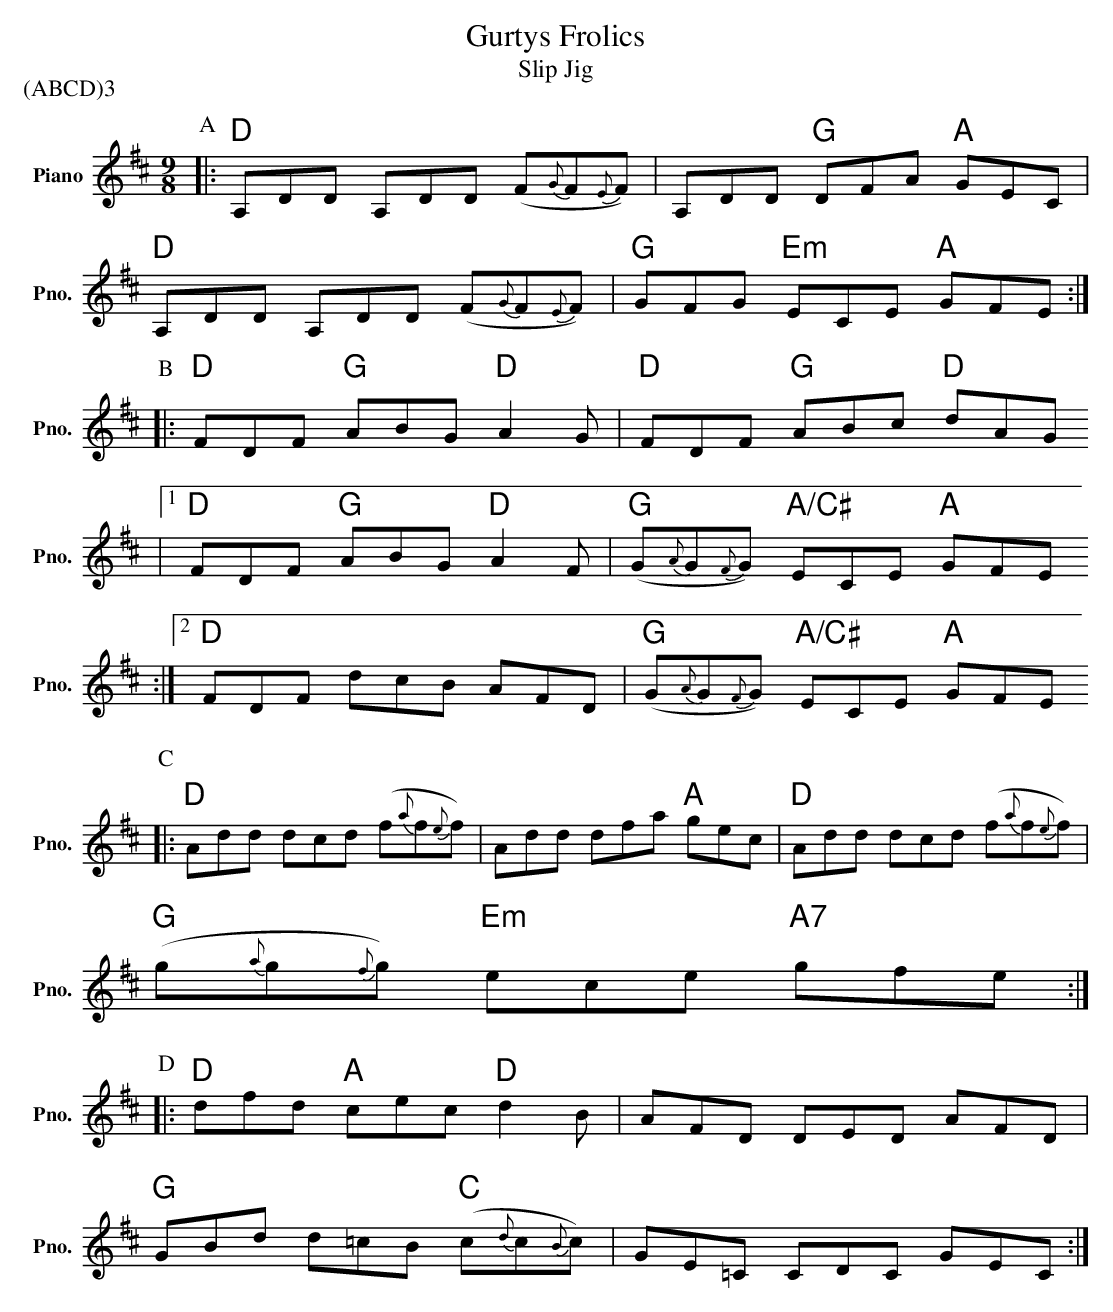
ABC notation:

X:1
T:Gurtys Frolics
T:Slip Jig
P:(ABCD)3
L:1/8
M:9/8
K:D
V:1 treble nm="Piano" snm="Pno."
V:1
P:A
|:  "D" A,DD A,DD (F{G}F{E}F) | A,DD "G" DFA "A" GEC |
    "D" A,DD A,DD (F{G}F{E}F) | "G" GFG "Em" ECE "A" GFE :|
P:B
|:  "D" FDF "G" ABG "D" A2 G | "D" FDF "G" ABc "D" dAG
|1  "D" FDF "G" ABG "D" A2 F | "G" (G{A}G{F}G)    "A/C#" ECE "A" GFE
:|2 "D" FDF dcB AFD | "G" (G{A}G{F}G) "A/C#" ECE "A" GFE
P:C
|:  "D" Add dcd (f{a}f{e}f)   | Add dfa "A" gec | "D" Add dcd (f{a}f{e}f)    |
    "G" (g{a}g{f}g)   "Em" ece "A7" gfe :|
P:D
|: "D" dfd "A" cec "D" d2 B | AFD DED AFD |
    "G" GBd d=cB "C" (c{d}c{B}c) | GE=C CDC GEC :|
